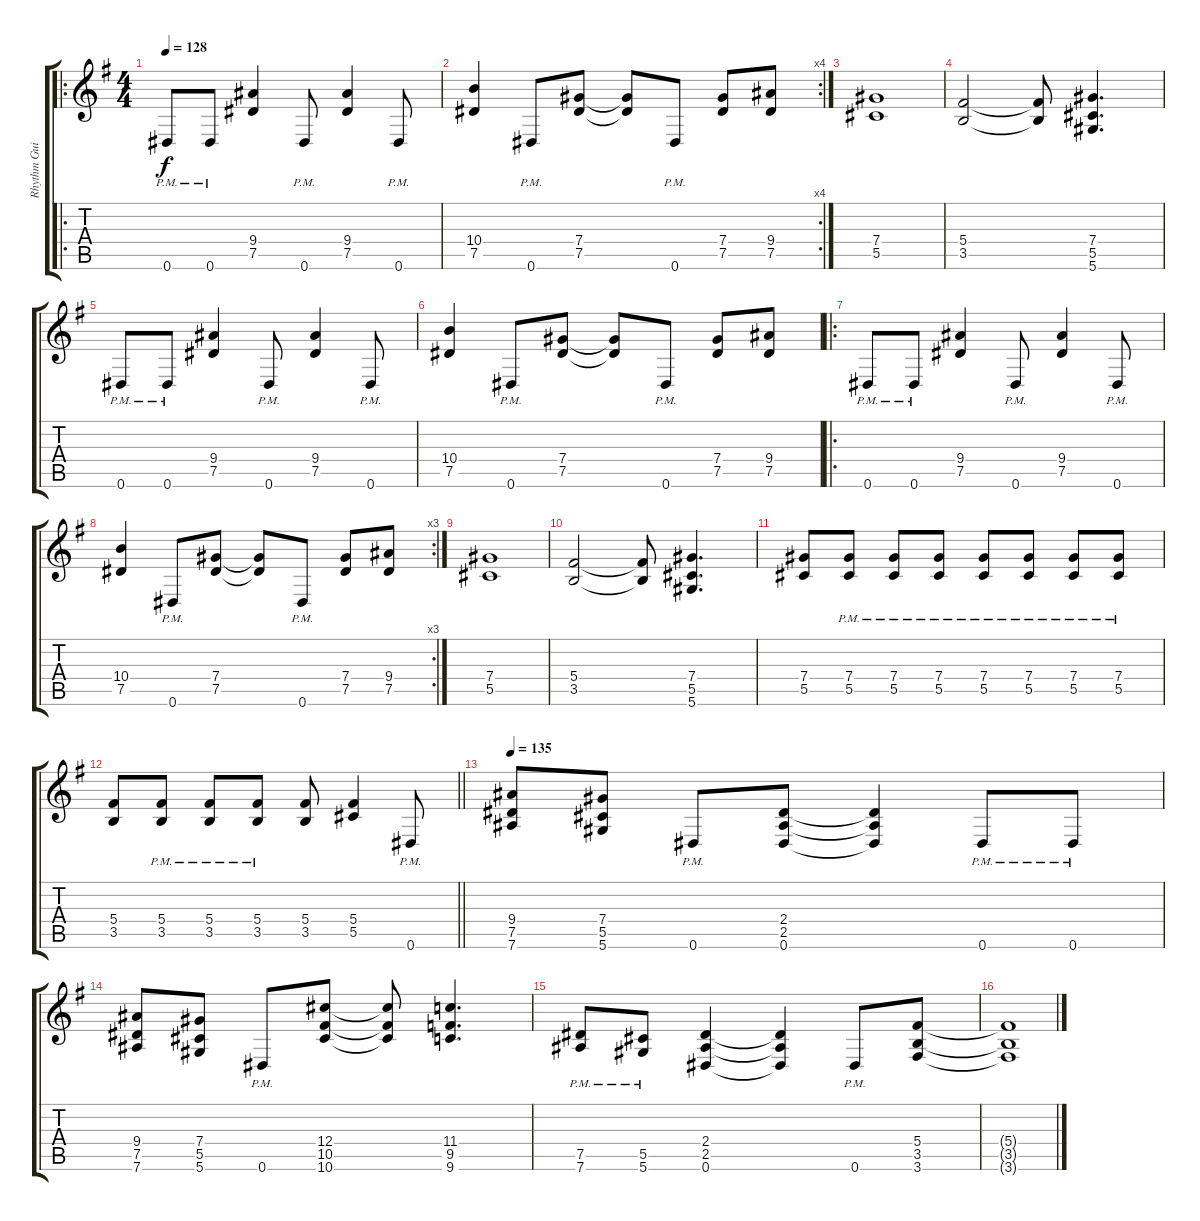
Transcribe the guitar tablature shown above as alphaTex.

\track ("Rhythm Guitar" "Rhythm Gui") {instrument distortionguitar}
\staff {score tabs}
\tuning (Eb4 Bb3 Gb3 Db3 Ab2 Eb2) {hide}
\ro
\ts (4 4)
\tempo 128
\clef g2
\ks g
0.6{pm}.8{dy f} 0.6{pm}.8 (9.4 7.5).4 0.6{pm}.8 (9.4 7.5).4 0.6{pm}.8 |
\rc 4
(10.4 7.5).4 0.6{pm}.8 (7.4 7.5).8 (7.4{t} 7.5{t}).8 0.6{pm}.8 (7.4 7.5).8 (9.4 7.5).8 |
(7.4 5.5).1 |
(5.4 3.5).2 (5.4{t} 3.5{t}).8 (7.4 5.5 5.6).4{d} |
0.6{pm}.8 0.6{pm}.8 (9.4 7.5).4 0.6{pm}.8 (9.4 7.5).4 0.6{pm}.8 |
(10.4 7.5).4 0.6{pm}.8 (7.4 7.5).8 (7.4{t} 7.5{t}).8 0.6{pm}.8 (7.4 7.5).8 (9.4 7.5).8 |
\ro
0.6{pm}.8 0.6{pm}.8 (9.4 7.5).4 0.6{pm}.8 (9.4 7.5).4 0.6{pm}.8 |
\rc 3
(10.4 7.5).4 0.6{pm}.8 (7.4 7.5).8 (7.4{t} 7.5{t}).8 0.6{pm}.8 (7.4 7.5).8 (9.4 7.5).8 |
(7.4 5.5).1 |
(5.4 3.5).2 (5.4{t} 3.5{t}).8 (7.4 5.5 5.6).4{d} |
(7.4 5.5).8 (7.4{pm} 5.5{pm}).8 (7.4{pm} 5.5{pm}).8 (7.4{pm} 5.5{pm}).8 (7.4{pm} 5.5{pm}).8 (7.4{pm} 5.5{pm}).8 (7.4{pm} 5.5{pm}).8 (7.4{pm} 5.5{pm}).8 |
\barLineRight lightlight
(5.4 3.5).8 (5.4{pm} 3.5{pm}).8 (5.4{pm} 3.5{pm}).8 (5.4{pm} 3.5{pm}).8 (5.4 3.5).8 (5.4 5.5).4 0.6{pm}.8 |
\tempo 135
(9.4 7.5 7.6).8 (7.4 5.5 5.6).8 0.6{pm}.8 (2.4 2.5 0.6).8 (2.4{t} 2.5{t} 0.6{t}).4 0.6{pm}.8 0.6{pm}.8 |
(9.4 7.5 7.6).8 (7.4 5.5 5.6).8 0.6{pm}.8 (12.4 10.5 10.6).8 (12.4{t} 10.5{t} 10.6{t}).8 (11.4 9.5 9.6).4{d} |
(7.5{pm} 7.6{pm}).8 (5.5{pm} 5.6{pm}).8 (2.4 2.5 0.6).4 (2.4{t} 2.5{t} 0.6{t}).4 0.6{pm}.8 (5.4 3.5 3.6).8 |
(5.4{t} 3.5{t} 3.6{t}).1
